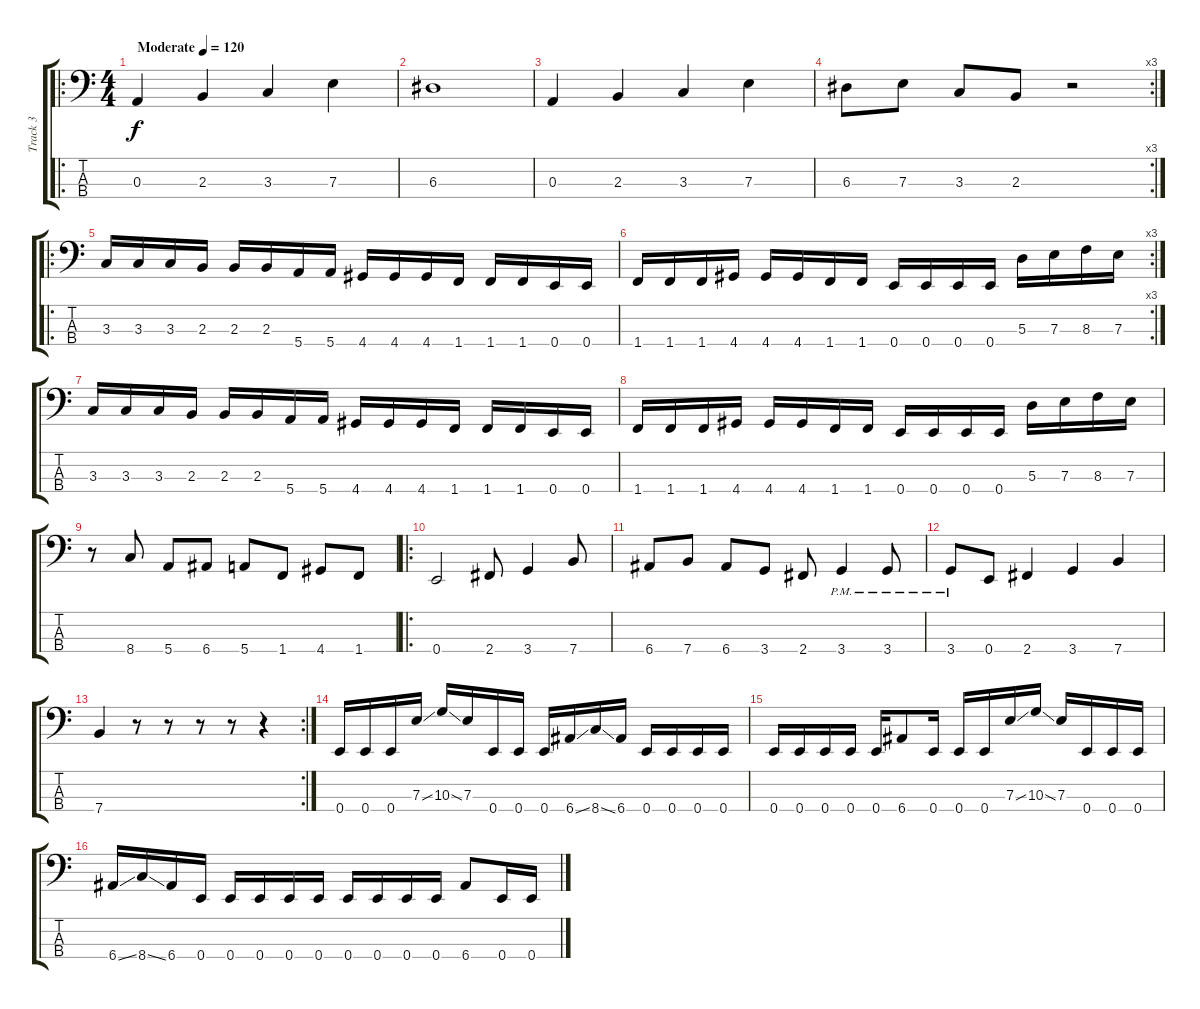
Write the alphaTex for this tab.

\track ("Track 3" "Track 3") {instrument electricbassfinger}
\staff {score tabs}
\tuning (G2 D2 A1 E1) {hide}
\ro
\ts (4 4)
\tempo (120 "Moderate")
\clef f4
\ks c
0.3.4{dy f instrument electricbassfinger} 2.3.4 3.3.4 7.3.4 |
6.3.1 |
0.3.4 2.3.4 3.3.4 7.3.4 |
\rc 3
6.3.8 7.3.8 3.3.8 2.3.8 r.2 |
\ro
3.3.16 3.3.16 3.3.16 2.3.16 2.3.16 2.3.16 5.4.16 5.4.16 4.4.16 4.4.16 4.4.16 1.4.16 1.4.16 1.4.16 0.4.16 0.4.16 |
\rc 3
1.4.16 1.4.16 1.4.16 4.4.16 4.4.16 4.4.16 1.4.16 1.4.16 0.4.16 0.4.16 0.4.16 0.4.16 5.3.16 7.3.16 8.3.16 7.3.16 |
3.3.16 3.3.16 3.3.16 2.3.16 2.3.16 2.3.16 5.4.16 5.4.16 4.4.16 4.4.16 4.4.16 1.4.16 1.4.16 1.4.16 0.4.16 0.4.16 |
1.4.16 1.4.16 1.4.16 4.4.16 4.4.16 4.4.16 1.4.16 1.4.16 0.4.16 0.4.16 0.4.16 0.4.16 5.3.16 7.3.16 8.3.16 7.3.16 |
r.8 8.4.8 5.4.8 6.4.8 5.4.8 1.4.8 4.4.8 1.4.8 |
\ro
0.4.2 2.4.8 3.4.4 7.4.8 |
6.4.8 7.4.8 6.4.8 3.4.8 2.4.8 3.4{pm}.4 3.4{pm}.8 |
3.4{pm}.8 0.4.8 2.4.4 3.4.4 7.4.4 |
\rc 2
7.4.4 r.8 r.8 r.8 r.8 r.4 |
0.4.16 0.4.16 0.4.16 7.3{ss}.16 10.3{ss}.16 7.3.16 0.4.16 0.4.16 0.4.16 6.4{ss}.16 8.4{ss}.16 6.4.16 0.4.16 0.4.16 0.4.16 0.4.16 |
0.4.16 0.4.16 0.4.16 0.4.16 0.4.16 6.4.8 0.4.16 0.4.16 0.4.16 7.3{ss}.16 10.3{ss}.16 7.3.16 0.4.16 0.4.16 0.4.16 |
6.4{ss}.16 8.4{ss}.16 6.4.16 0.4.16 0.4.16 0.4.16 0.4.16 0.4.16 0.4.16 0.4.16 0.4.16 0.4.16 6.4.8 0.4.16 0.4.16
